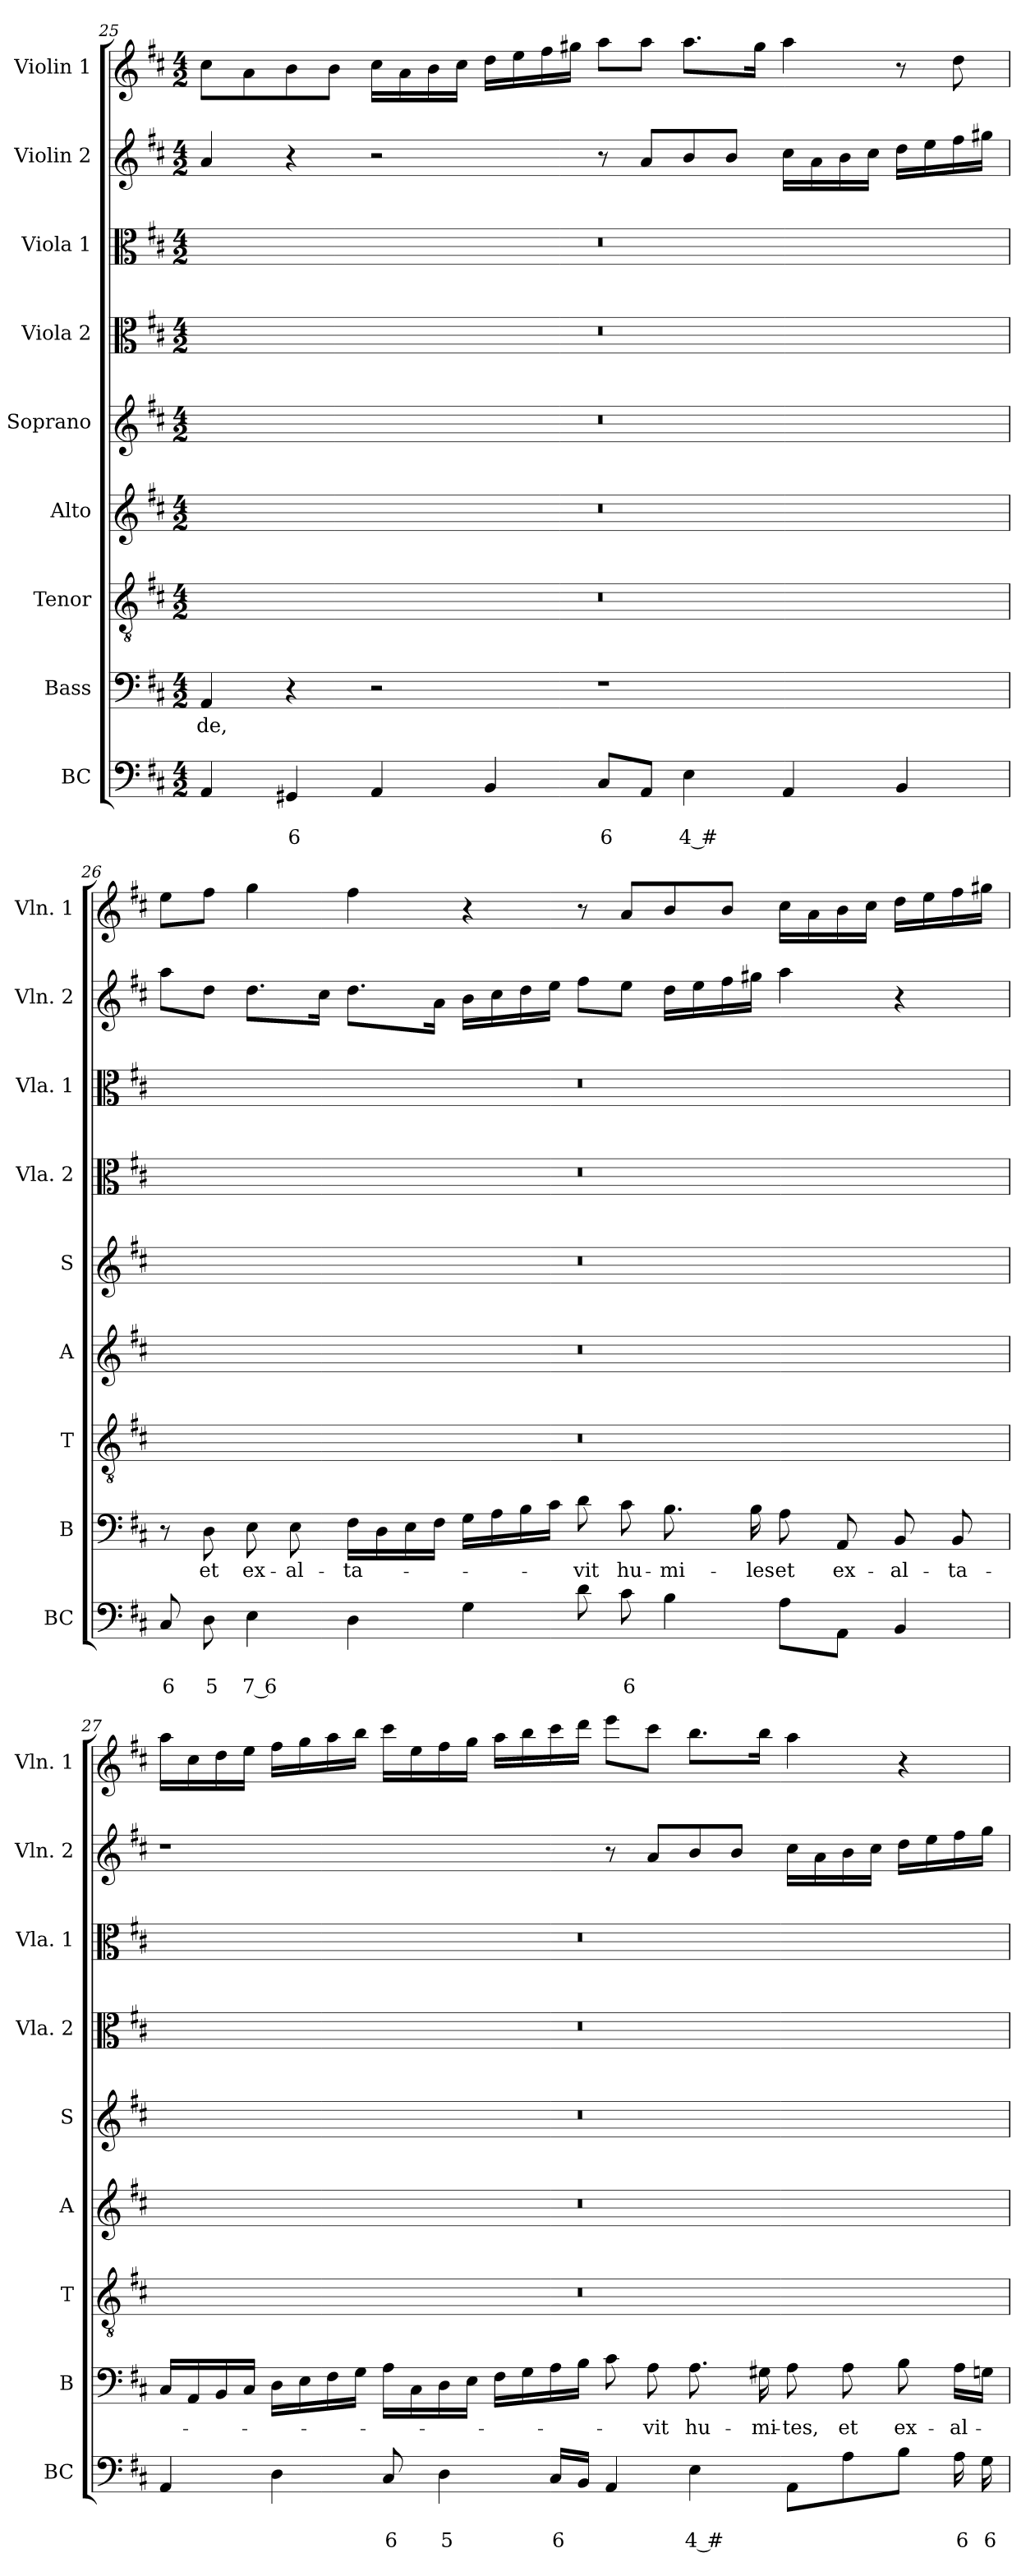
**kern	**text	**text	**kern	**text	**kern	**kern	**kern	**kern	**kern	**kern	**kern
*part9	*part9	*part9	*part8	*part8	*part7	*part6	*part5	*part4	*part3	*part2	*part1
*staff9	*staff9	*staff9	*staff8	*staff8	*staff7	*staff6	*staff5	*staff4	*staff3	*staff2	*staff1
*I"BC	*	*	*I"Bass	*	*I"Tenor	*I"Alto	*I"Soprano	*I"Viola 2	*I"Viola 1	*I"Violin 2	*I"Violin 1
*I'BC	*	*	*I'B	*	*I'T	*I'A	*I'S	*I'Vla. 2	*I'Vla. 1	*I'Vln. 2	*I'Vln. 1
!!LO:LB:g=z
*clefF4	*	*	*clefF4	*	*clefGv2	*clefG2	*clefG2	*clefC3	*clefC3	*clefG2	*clefG2
*k[f#c#]	*	*	*k[f#c#]	*	*k[f#c#]	*k[f#c#]	*k[f#c#]	*k[f#c#]	*k[f#c#]	*k[f#c#]	*k[f#c#]
*D:	*	*	*D:	*	*D:	*D:	*D:	*D:	*D:	*D:	*D:
*M4/2	*	*	*M4/2	*	*M4/2	*M4/2	*M4/2	*M4/2	*M4/2	*M4/2	*M4/2
=25	=25	=25	=25	=25	=25	=25	=25	=25	=25	=25	=25
!	!	!	!	!LO:LY:b	!	!	!	!	!	!	!
4AA/	.	.	4AA/	-de,	0r	0r	0r	0r	0r	4a/	8cc#\L
.	.	.	.	.	.	.	.	.	.	.	8a\
!	!	!LO:LY:b	!	!	!	!	!	!	!	!	!
4GG#X/	.	6	4r	.	.	.	.	.	.	4r	8b\
.	.	.	.	.	.	.	.	.	.	.	8b\J
4AA/	.	.	2r	.	.	.	.	.	.	2r	16cc#\LL
.	.	.	.	.	.	.	.	.	.	.	16a\
.	.	.	.	.	.	.	.	.	.	.	16b\
.	.	.	.	.	.	.	.	.	.	.	16cc#\JJ
4BB/	.	.	.	.	.	.	.	.	.	.	16dd\LL
.	.	.	.	.	.	.	.	.	.	.	16ee\
.	.	.	.	.	.	.	.	.	.	.	16ff#\
.	.	.	.	.	.	.	.	.	.	.	16gg#X\JJ
!	!	!LO:LY:b	!	!	!	!	!	!	!	!	!
8C#/L	.	6	1r	.	.	.	.	.	.	8r	8aa\L
8AA/J	.	.	.	.	.	.	.	.	.	8a/L	8aa\J
!	!	!LO:LY:b	!	!	!	!	!	!	!	!	!
4E\	.	4 #	.	.	.	.	.	.	.	8b/	8.aa\L
.	.	.	.	.	.	.	.	.	.	8b/J	.
.	.	.	.	.	.	.	.	.	.	.	16gg#\Jk
4AA/	.	.	.	.	.	.	.	.	.	16cc#\LL	4aa\
.	.	.	.	.	.	.	.	.	.	16a\	.
.	.	.	.	.	.	.	.	.	.	16b\	.
.	.	.	.	.	.	.	.	.	.	16cc#\JJ	.
4BB/	.	.	.	.	.	.	.	.	.	16dd\LL	8r
.	.	.	.	.	.	.	.	.	.	16ee\	.
.	.	.	.	.	.	.	.	.	.	16ff#\	8dd\
.	.	.	.	.	.	.	.	.	.	16gg#X\JJ	.
=26	=26	=26	=26	=26	=26	=26	=26	=26	=26	=26	=26
!	!	!LO:LY:b	!	!	!	!	!	!	!	!	!
8C#/	.	6	8r	.	0r	0r	0r	0r	0r	8aa\L	8ee\L
!	!	!LO:LY:b	!	!LO:LY:b	!	!	!	!	!	!	!
8D\	.	5	8D\	et	.	.	.	.	.	8dd\J	8ff#\J
!	!	!LO:LY:b	!	!LO:LY:b	!	!	!	!	!	!	!
4E\	.	7 6	8E\	ex-	.	.	.	.	.	8.dd\L	4gg\
!	!	!	!	!LO:LY:b	!	!	!	!	!	!	!
.	.	.	8E\	-al-	.	.	.	.	.	.	.
.	.	.	.	.	.	.	.	.	.	16cc#\Jk	.
!	!	!	!	!LO:LY:b	!	!	!	!	!	!	!
4D\	.	.	16F#\LL	-ta-	.	.	.	.	.	8.dd\L	4ff#\
.	.	.	16D\	.	.	.	.	.	.	.	.
.	.	.	16E\	.	.	.	.	.	.	.	.
.	.	.	16F#\JJ	.	.	.	.	.	.	16a\Jk	.
4G\	.	.	16G\LL	.	.	.	.	.	.	16b\LL	4r
.	.	.	16A\	.	.	.	.	.	.	16cc#\	.
.	.	.	16B\	.	.	.	.	.	.	16dd\	.
.	.	.	16c#\JJ	.	.	.	.	.	.	16ee\JJ	.
!	!	!	!	!LO:LY:b	!	!	!	!	!	!	!
8d\	.	.	8d\	-vit	.	.	.	.	.	8ff#\L	8r
!	!	!LO:LY:b	!	!LO:LY:b	!	!	!	!	!	!	!
8c#\	.	6	8c#\	hu-	.	.	.	.	.	8ee\J	8a/L
!	!	!	!	!LO:LY:b	!	!	!	!	!	!	!
4B\	.	.	8.B\	-mi-	.	.	.	.	.	16dd\LL	8b/
.	.	.	.	.	.	.	.	.	.	16ee\	.
.	.	.	.	.	.	.	.	.	.	16ff#\	8b/J
!	!	!	!	!LO:LY:b	!	!	!	!	!	!	!
.	.	.	16B\	-les	.	.	.	.	.	16gg#X\JJ	.
!	!	!	!	!LO:LY:b	!	!	!	!	!	!	!
8A\L	.	.	8A\	et	.	.	.	.	.	4aa\	16cc#\LL
.	.	.	.	.	.	.	.	.	.	.	16a\
!	!	!	!	!LO:LY:b	!	!	!	!	!	!	!
8AA\J	.	.	8AA/	ex-	.	.	.	.	.	.	16b\
.	.	.	.	.	.	.	.	.	.	.	16cc#\JJ
!	!	!	!	!LO:LY:b	!	!	!	!	!	!	!
4BB/	.	.	8BB/	-al-	.	.	.	.	.	4r	16dd\LL
.	.	.	.	.	.	.	.	.	.	.	16ee\
!	!	!	!	!LO:LY:b	!	!	!	!	!	!	!
.	.	.	8BB/	-ta-	.	.	.	.	.	.	16ff#\
.	.	.	.	.	.	.	.	.	.	.	16gg#X\JJ
!!LO:PB:g=z
=27	=27	=27	=27	=27	=27	=27	=27	=27	=27	=27	=27
4AA/	.	.	16C#/LL	.	0r	0r	0r	0r	0r	1r	16aa\LL
.	.	.	16AA/	.	.	.	.	.	.	.	16cc#\
.	.	.	16BB/	.	.	.	.	.	.	.	16dd\
.	.	.	16C#/JJ	.	.	.	.	.	.	.	16ee\JJ
4D\	.	.	16D\LL	.	.	.	.	.	.	.	16ff#\LL
.	.	.	16E\	.	.	.	.	.	.	.	16gg\
.	.	.	16F#\	.	.	.	.	.	.	.	16aa\
.	.	.	16G\JJ	.	.	.	.	.	.	.	16bb\JJ
!	!	!LO:LY:b	!	!	!	!	!	!	!	!	!
8C#/	.	6	16A\LL	.	.	.	.	.	.	.	16ccc#\LL
.	.	.	16C#\	.	.	.	.	.	.	.	16ee\
!	!	!LO:LY:b	!	!	!	!	!	!	!	!	!
4D\	.	5	16D\	.	.	.	.	.	.	.	16ff#\
.	.	.	16E\JJ	.	.	.	.	.	.	.	16gg\JJ
.	.	.	16F#\LL	.	.	.	.	.	.	.	16aa\LL
.	.	.	16G\	.	.	.	.	.	.	.	16bb\
!	!	!LO:LY:b	!	!	!	!	!	!	!	!	!
16C#/LL	.	6	16A\	.	.	.	.	.	.	.	16ccc#\
16BB/JJ	.	.	16B\JJ	.	.	.	.	.	.	.	16ddd\JJ
4AA/	.	.	8c#\	.	.	.	.	.	.	8r	8eee\L
!	!	!	!	!LO:LY:b	!	!	!	!	!	!	!
.	.	.	8A\	-vit	.	.	.	.	.	8a/L	8ccc#\J
!	!	!LO:LY:b	!	!LO:LY:b	!	!	!	!	!	!	!
4E\	.	4 #	8.A\	hu-	.	.	.	.	.	8b/	8.bb\L
.	.	.	.	.	.	.	.	.	.	8b/J	.
!	!	!	!	!LO:LY:b	!	!	!	!	!	!	!
.	.	.	16G#X\	-mi-	.	.	.	.	.	.	16bb\Jk
!	!	!	!	!LO:LY:b	!	!	!	!	!	!	!
8AA\L	.	.	8A\	-tes,	.	.	.	.	.	16cc#\LL	4aa\
.	.	.	.	.	.	.	.	.	.	16a\	.
!	!	!	!	!LO:LY:b	!	!	!	!	!	!	!
8A\	.	.	8A\	et	.	.	.	.	.	16b\	.
.	.	.	.	.	.	.	.	.	.	16cc#\JJ	.
!	!	!	!	!LO:LY:b	!	!	!	!	!	!	!
8B\J	.	.	8B\	ex-	.	.	.	.	.	16dd\LL	4r
.	.	.	.	.	.	.	.	.	.	16ee\	.
!	!	!LO:LY:b	!	!LO:LY:b	!	!	!	!	!	!	!
16A\	.	6	16A\LL	-al-	.	.	.	.	.	16ff#\	.
!	!	!LO:LY:b	!	!	!	!	!	!	!	!	!
16G\	.	6	16Gn\JJ	.	.	.	.	.	.	16gg\JJ	.
=	=	=	=	=	=	=	=	=	=	=	=
*-	*-	*-	*-	*-	*-	*-	*-	*-	*-	*-	*-
